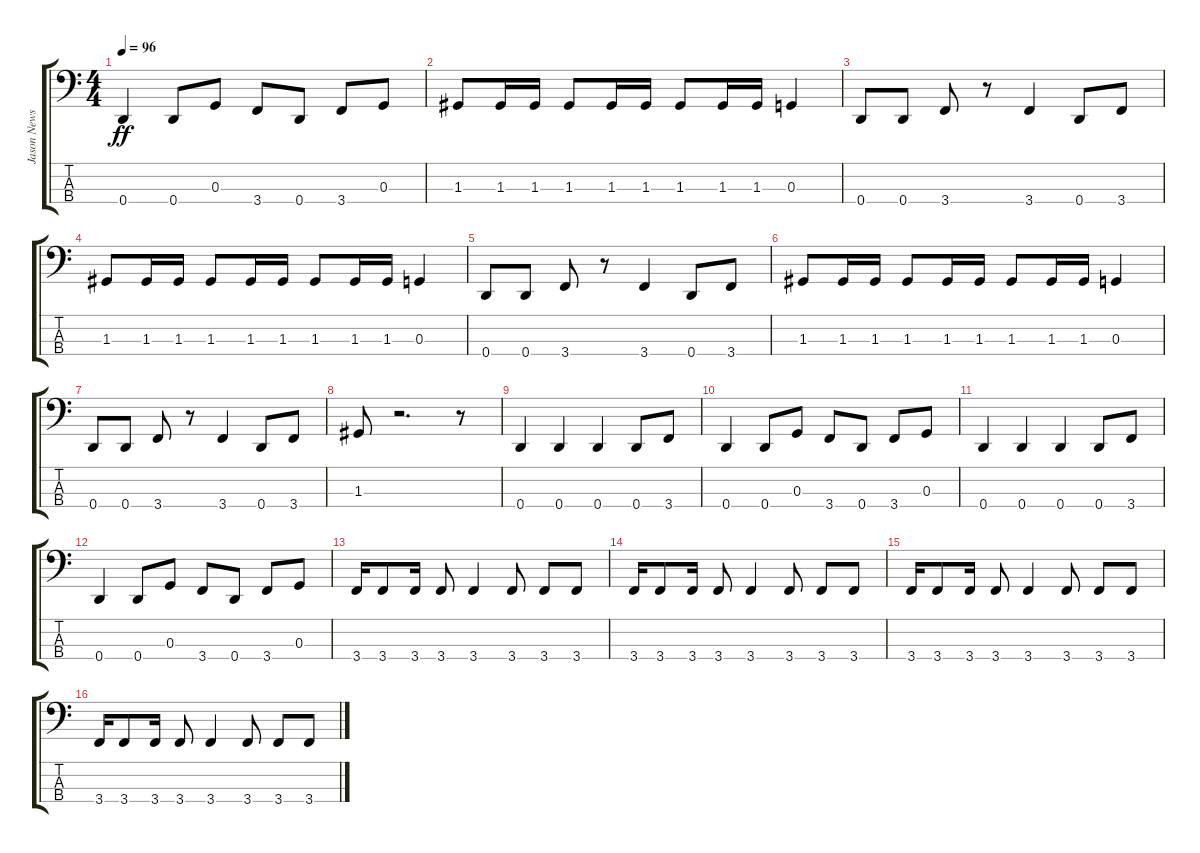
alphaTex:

\track ("Jason Newsted" "Jason News") {instrument electricbasspick}
\staff {score tabs}
\tuning (F2 C2 G1 D1) {hide}
\ts (4 4)
\tempo 96
\clef f4
\ks c
0.4.4{dy ff} 0.4.8 0.3.8 3.4.8 0.4.8 3.4.8 0.3.8 |
1.3.8 1.3.16 1.3.16 1.3.8 1.3.16 1.3.16 1.3.8 1.3.16 1.3.16 0.3.4 |
0.4.8 0.4.8 3.4.8 r.8 3.4.4 0.4.8 3.4.8 |
1.3.8 1.3.16 1.3.16 1.3.8 1.3.16 1.3.16 1.3.8 1.3.16 1.3.16 0.3.4 |
0.4.8 0.4.8 3.4.8 r.8 3.4.4 0.4.8 3.4.8 |
1.3.8 1.3.16 1.3.16 1.3.8 1.3.16 1.3.16 1.3.8 1.3.16 1.3.16 0.3.4 |
0.4.8 0.4.8 3.4.8 r.8 3.4.4 0.4.8 3.4.8 |
1.3.8 r.2{d} r.8 |
0.4.4 0.4.4 0.4.4 0.4.8 3.4.8 |
0.4.4 0.4.8 0.3.8 3.4.8 0.4.8 3.4.8 0.3.8 |
0.4.4 0.4.4 0.4.4 0.4.8 3.4.8 |
0.4.4 0.4.8 0.3.8 3.4.8 0.4.8 3.4.8 0.3.8 |
3.4.16 3.4.8 3.4.16 3.4.8 3.4.4 3.4.8 3.4.8 3.4.8 |
3.4.16 3.4.8 3.4.16 3.4.8 3.4.4 3.4.8 3.4.8 3.4.8 |
3.4.16 3.4.8 3.4.16 3.4.8 3.4.4 3.4.8 3.4.8 3.4.8 |
3.4.16 3.4.8 3.4.16 3.4.8 3.4.4 3.4.8 3.4.8 3.4.8
